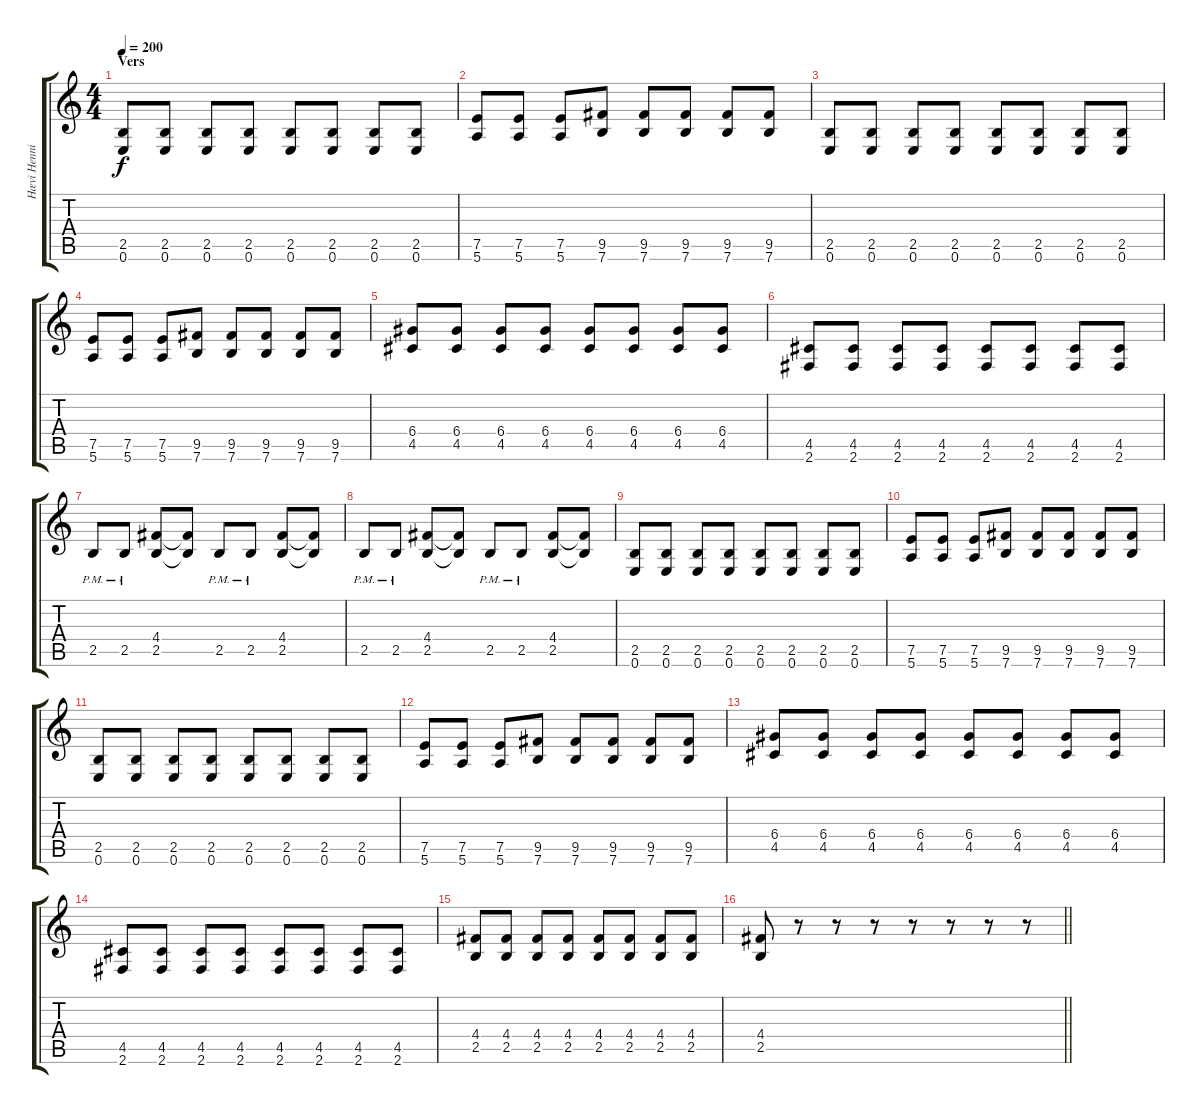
\track ("Hævi Henning Lead og Solo" "Hævi Henni") {instrument distortionguitar}
\staff {score tabs}
\tuning (E4 B3 G3 D3 A2 E2) {hide}
\ts (4 4)
\section ("" "Vers")
\tempo 200
\clef g2
\ks c
(2.5 0.6).8{dy f} (2.5 0.6).8 (2.5 0.6).8 (2.5 0.6).8 (2.5 0.6).8 (2.5 0.6).8 (2.5 0.6).8 (2.5 0.6).8 |
(7.5 5.6).8 (7.5 5.6).8 (7.5 5.6).8 (9.5 7.6).8 (9.5 7.6).8 (9.5 7.6).8 (9.5 7.6).8 (9.5 7.6).8 |
(2.5 0.6).8 (2.5 0.6).8 (2.5 0.6).8 (2.5 0.6).8 (2.5 0.6).8 (2.5 0.6).8 (2.5 0.6).8 (2.5 0.6).8 |
(7.5 5.6).8 (7.5 5.6).8 (7.5 5.6).8 (9.5 7.6).8 (9.5 7.6).8 (9.5 7.6).8 (9.5 7.6).8 (9.5 7.6).8 |
(6.4 4.5).8 (6.4 4.5).8 (6.4 4.5).8 (6.4 4.5).8 (6.4 4.5).8 (6.4 4.5).8 (6.4 4.5).8 (6.4 4.5).8 |
(4.5 2.6).8 (4.5 2.6).8 (4.5 2.6).8 (4.5 2.6).8 (4.5 2.6).8 (4.5 2.6).8 (4.5 2.6).8 (4.5 2.6).8 |
2.5{pm}.8 2.5{pm}.8 (4.4 2.5).8 (4.4{t} 2.5{t}).8 2.5{pm}.8 2.5{pm}.8 (4.4 2.5).8 (4.4{t} 2.5{t}).8 |
2.5{pm}.8 2.5{pm}.8 (4.4 2.5).8 (4.4{t} 2.5{t}).8 2.5{pm}.8 2.5{pm}.8 (4.4 2.5).8 (4.4{t} 2.5{t}).8 |
(2.5 0.6).8 (2.5 0.6).8 (2.5 0.6).8 (2.5 0.6).8 (2.5 0.6).8 (2.5 0.6).8 (2.5 0.6).8 (2.5 0.6).8 |
(7.5 5.6).8 (7.5 5.6).8 (7.5 5.6).8 (9.5 7.6).8 (9.5 7.6).8 (9.5 7.6).8 (9.5 7.6).8 (9.5 7.6).8 |
(2.5 0.6).8 (2.5 0.6).8 (2.5 0.6).8 (2.5 0.6).8 (2.5 0.6).8 (2.5 0.6).8 (2.5 0.6).8 (2.5 0.6).8 |
(7.5 5.6).8 (7.5 5.6).8 (7.5 5.6).8 (9.5 7.6).8 (9.5 7.6).8 (9.5 7.6).8 (9.5 7.6).8 (9.5 7.6).8 |
(6.4 4.5).8 (6.4 4.5).8 (6.4 4.5).8 (6.4 4.5).8 (6.4 4.5).8 (6.4 4.5).8 (6.4 4.5).8 (6.4 4.5).8 |
(4.5 2.6).8 (4.5 2.6).8 (4.5 2.6).8 (4.5 2.6).8 (4.5 2.6).8 (4.5 2.6).8 (4.5 2.6).8 (4.5 2.6).8 |
(4.4 2.5).8 (4.4 2.5).8 (4.4 2.5).8 (4.4 2.5).8 (4.4 2.5).8 (4.4 2.5).8 (4.4 2.5).8 (4.4 2.5).8 |
\barLineRight lightlight
(4.4 2.5).8 r.8 r.8 r.8 r.8 r.8 r.8 r.8
